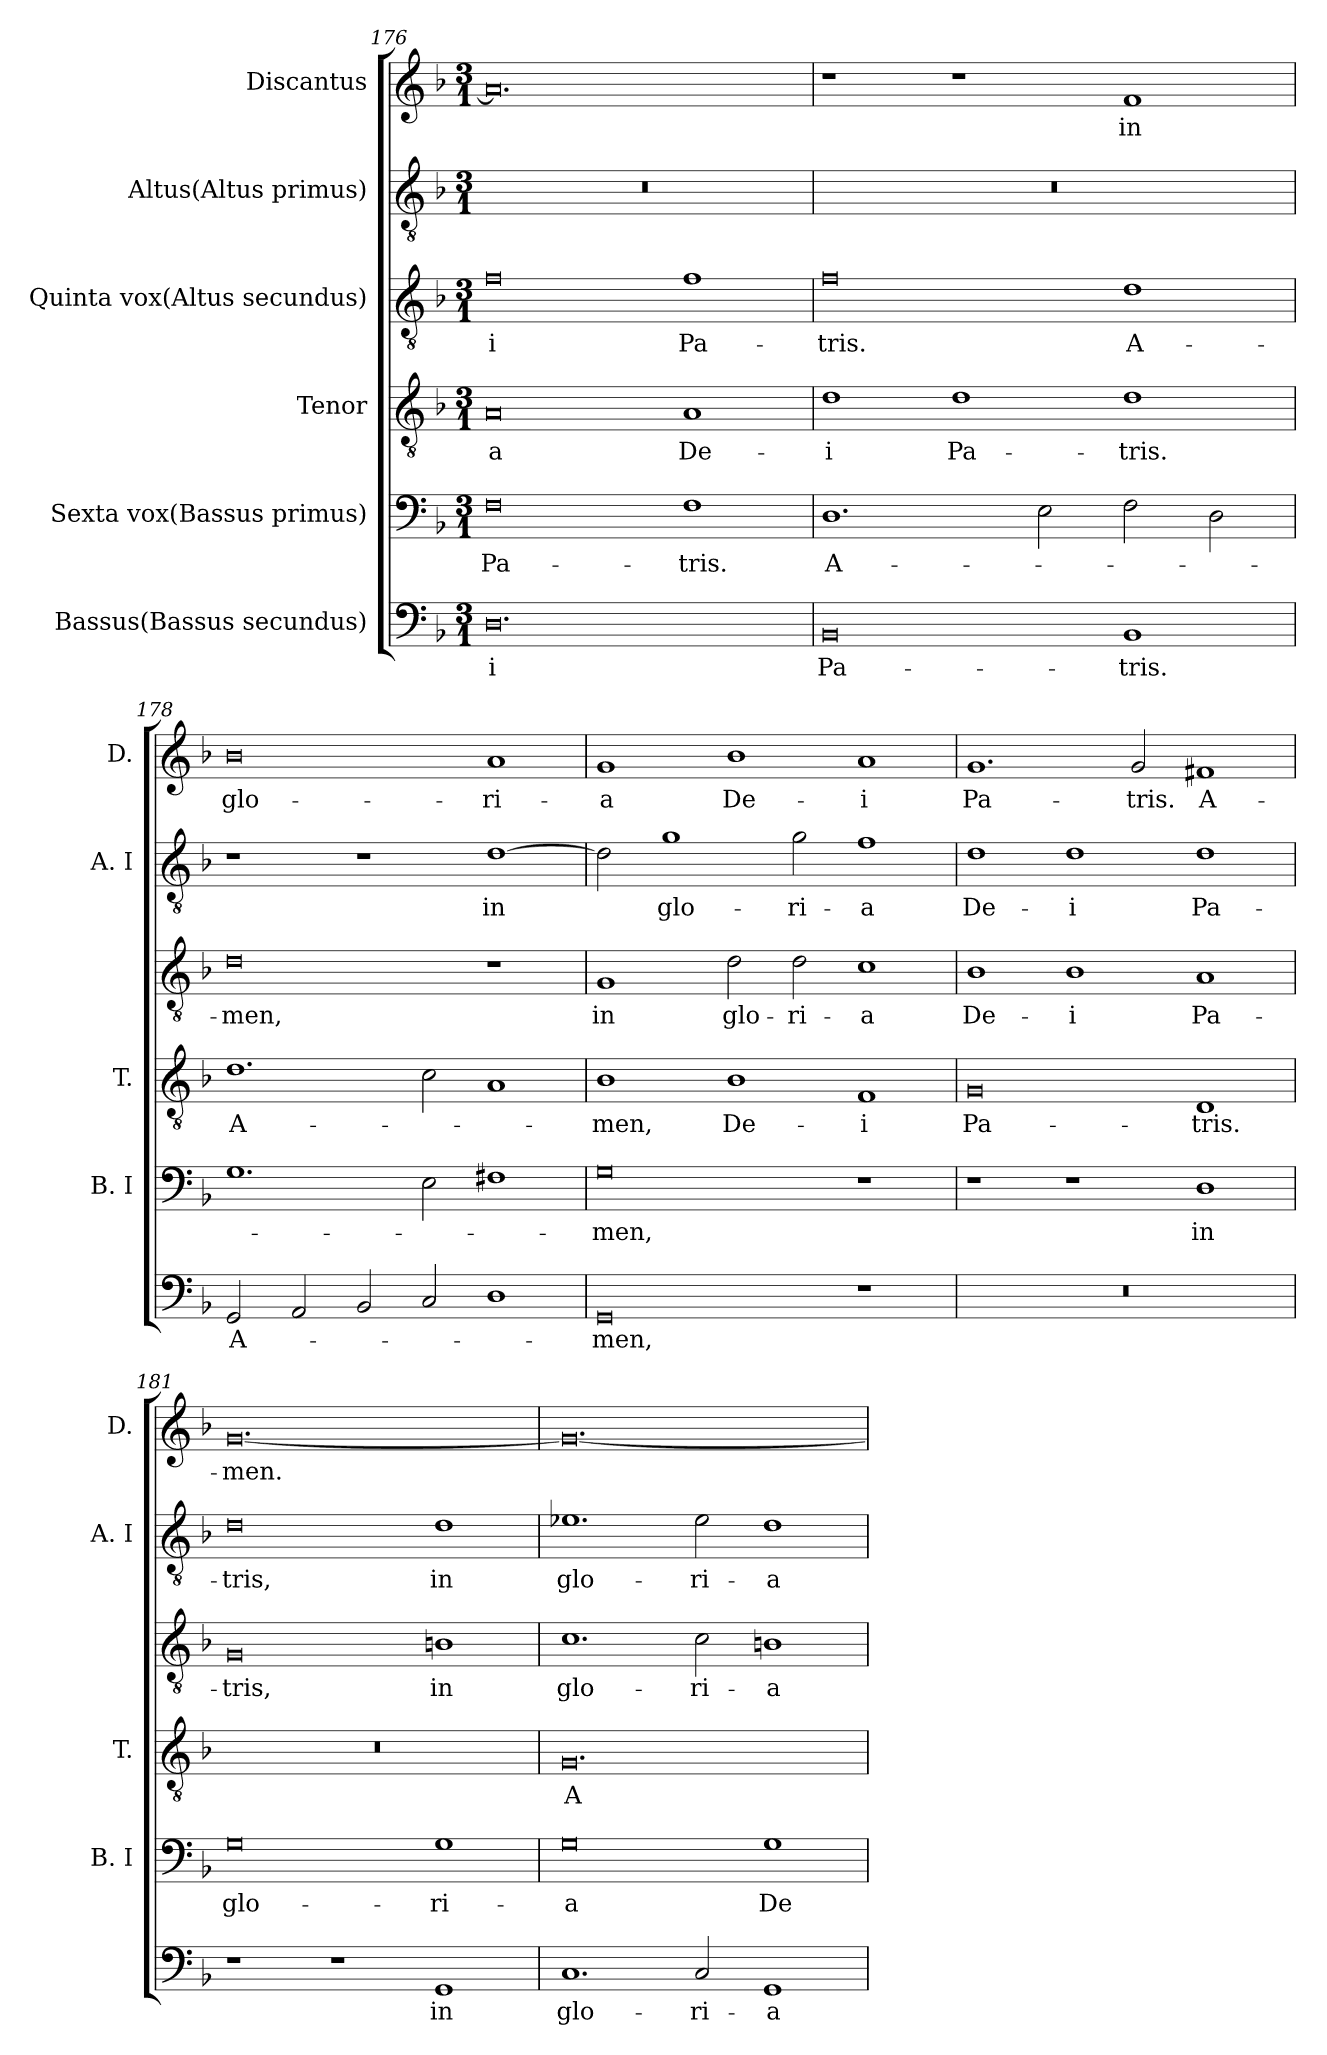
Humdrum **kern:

**kern	**text	**kern	**text	**kern	**text	**kern	**text	**kern	**text	**kern	**text
*part6	*part6	*part5	*part5	*part4	*part4	*part3	*part3	*part2	*part2	*part1	*part1
*staff6	*staff6	*staff5	*staff5	*staff4	*staff4	*staff3	*staff3	*staff2	*staff2	*staff1	*staff1
*I"Bassus(Bassus secundus)	*	*I"Sexta vox(Bassus primus)	*	*I"Tenor	*	*I"Quinta vox(Altus secundus)	*	*I"Altus(Altus primus)	*	*I"Discantus	*
*	*	*I'B. I	*	*I'T.	*	*	*	*I'A. I	*	*I'D.	*
*clefF4	*	*clefF4	*	*clefGv2	*	*clefGv2	*	*clefGv2	*	*clefG2	*
*	*	*	*	*ITrd7c12	*	*ITrd7c12	*	*ITrd7c12	*	*	*
*k[b-]	*	*k[b-]	*	*k[b-]	*	*k[b-]	*	*k[b-]	*	*k[b-]	*
*d:	*	*d:	*	*d:	*	*d:	*	*d:	*	*d:	*
*M3/1	*	*M3/1	*	*M3/1	*	*M3/1	*	*M3/1	*	*M3/1	*
=176	=176	=176	=176	=176	=176	=176	=176	=176	=176	=176	=176
!	!LO:LY:b	!	!LO:LY:b	!	!LO:LY:b	!	!LO:LY:b	!LO:N:vis=1	!	!	!
0.D	-i	0F	Pa-	0AA	-a	0F	-i	0.r	.	0.a]	.
!	!	!	!LO:LY:b	!	!LO:LY:b	!	!LO:LY:b	!	!	!	!
.	.	1F	-tris.	1AA	De-	1F	Pa-	.	.	.	.
!!LO:PB:g=z
=177	=177	=177	=177	=177	=177	=177	=177	=177	=177	=177	=177
!	!LO:LY:b	!	!LO:LY:b	!	!LO:LY:b	!	!LO:LY:b	!LO:N:vis=1	!	!	!
0BB-	Pa-	1.D	A-	1D	-i	0F	-tris.	0.r	.	1r	.
!	!	!	!	!	!LO:LY:b	!	!	!	!	!	!
.	.	.	.	1D	Pa-	.	.	.	.	1r	.
.	.	2E\	.	.	.	.	.	.	.	.	.
!	!LO:LY:b	!	!	!	!LO:LY:b	!	!LO:LY:b	!	!	!	!LO:LY:b
1BB-	-tris.	2F\	.	1D	-tris.	1D	A-	.	.	1f	in
.	.	2D\	.	.	.	.	.	.	.	.	.
=178	=178	=178	=178	=178	=178	=178	=178	=178	=178	=178	=178
!	!LO:LY:b	!	!	!	!LO:LY:b	!	!LO:LY:b	!	!	!	!LO:LY:b
2GG/	A-	1.G	.	1.D	A-	0D	-men,	1r	.	0b-	glo-
2AA/	.	.	.	.	.	.	.	.	.	.	.
2BB-/	.	.	.	.	.	.	.	1r	.	.	.
2C/	.	2E\	.	2C\	.	.	.	.	.	.	.
!	!	!	!	!	!	!	!	!	!LO:LY:b	!	!LO:LY:b
1D	.	1F#X	.	1AA	.	1r	.	[>1D	in	1a	-ri-
=179	=179	=179	=179	=179	=179	=179	=179	=179	=179	=179	=179
!	!LO:LY:b	!	!LO:LY:b	!	!LO:LY:b	!	!LO:LY:b	!	!	!	!LO:LY:b
0GG	-men,	0G	-men,	1BB-	-men,	1GG	in	2D\]	.	1g	-a
!	!	!	!	!	!	!	!	!	!LO:LY:b	!	!
.	.	.	.	.	.	.	.	1G	glo-	.	.
!	!	!	!	!	!LO:LY:b	!	!LO:LY:b	!	!	!	!LO:LY:b
.	.	.	.	1BB-	De-	2D\	glo-	.	.	1b-	De-
!	!	!	!	!	!	!	!LO:LY:b	!	!LO:LY:b	!	!
.	.	.	.	.	.	2D\	-ri-	2G\	-ri-	.	.
!	!	!	!	!	!LO:LY:b	!	!LO:LY:b	!	!LO:LY:b	!	!LO:LY:b
1r	.	1r	.	1FF	-i	1C	-a	1F	-a	1a	-i
=180	=180	=180	=180	=180	=180	=180	=180	=180	=180	=180	=180
!LO:N:vis=1	!	!	!	!	!LO:LY:b	!	!LO:LY:b	!	!LO:LY:b	!	!LO:LY:b
0.r	.	1r	.	0GG	Pa-	1BB-	De-	1D	De-	1.g	Pa-
!	!	!	!	!	!	!	!LO:LY:b	!	!LO:LY:b	!	!
.	.	1r	.	.	.	1BB-	-i	1D	-i	.	.
!	!	!	!	!	!	!	!	!	!	!	!LO:LY:b
.	.	.	.	.	.	.	.	.	.	2g/	-tris.
!	!	!	!LO:LY:b	!	!LO:LY:b	!	!LO:LY:b	!	!LO:LY:b	!	!LO:LY:b
.	.	1D	in	1DD	-tris.	1AA	Pa-	1D	Pa-	1f#X	A-
!!LO:LB:g=z
=181	=181	=181	=181	=181	=181	=181	=181	=181	=181	=181	=181
!	!	!	!LO:LY:b	!LO:N:vis=1	!	!	!LO:LY:b	!	!LO:LY:b	!	!LO:LY:b
1r	.	0G	glo-	0.r	.	0GG	-tris,	0D	-tris,	[<0.g	-men.
1r	.	.	.	.	.	.	.	.	.	.	.
!	!LO:LY:b	!	!LO:LY:b	!	!	!	!LO:LY:b	!	!LO:LY:b	!	!
1GG	in	1G	-ri-	.	.	1BBn	in	1D	in	.	.
=182	=182	=182	=182	=182	=182	=182	=182	=182	=182	=182	=182
!	!LO:LY:b	!	!LO:LY:b	!	!LO:LY:b	!	!LO:LY:b	!	!LO:LY:b	!	!
1.C	glo-	0G	-a	0.GG	A-	1.C	glo-	1.E-X	glo-	0.g_	.
!	!LO:LY:b	!	!	!	!	!	!LO:LY:b	!	!LO:LY:b	!	!
2C/	-ri-	.	.	.	.	2C\	-ri-	2E-\	-ri-	.	.
!	!LO:LY:b	!	!LO:LY:b	!	!	!	!LO:LY:b	!	!LO:LY:b	!	!
1GG	-a	1G	De-	.	.	1BBn	-a	1D	-a	.	.
=	=	=	=	=	=	=	=	=	=	=	=
*-	*-	*-	*-	*-	*-	*-	*-	*-	*-	*-	*-
